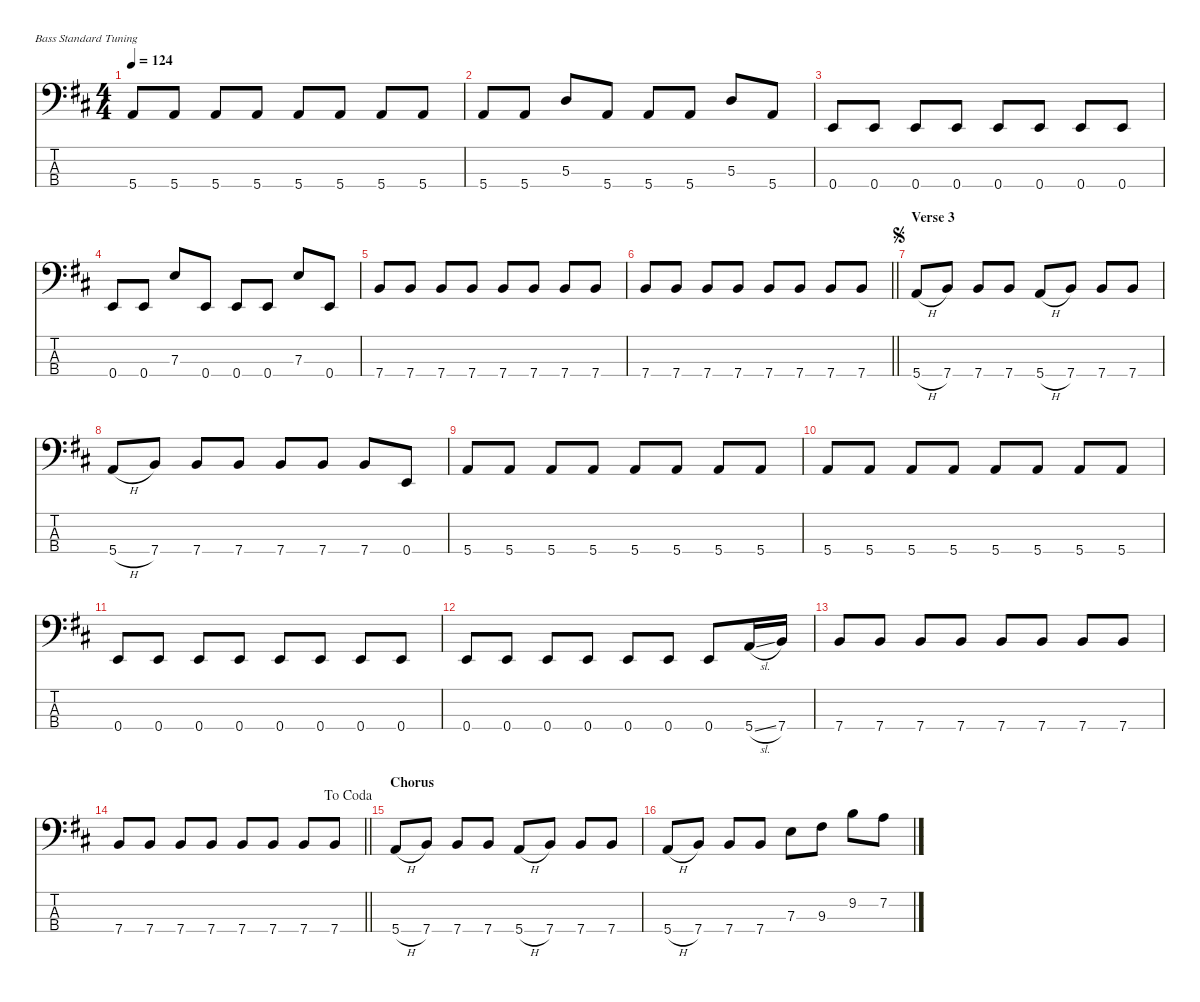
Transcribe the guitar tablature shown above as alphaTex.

\hideDynamics
\bracketExtendMode nobrackets
\singleTrackTrackNamePolicy hidden
\multiTrackTrackNamePolicy hidden
\otherSystemsTrackNameOrientation horizontal
\track ("Bass" "E-Bass") {instrument electricbasspick}
\staff {score tabs}
\tuning (G2 D2 A1 E1)
\ts (4 4)
\tempo 124
\clef f4
\ks bminor
5.4{acc forcenatural}.8{dy f beam Up} 5.4{acc forcenatural}.8{beam Up} 5.4{acc forcenatural}.8{beam Up} 5.4{acc forcenatural}.8{beam Up} 5.4{acc forcenatural}.8{beam Up} 5.4{acc forcenatural}.8{beam Up} 5.4{acc forcenatural}.8{beam Up} 5.4{acc forcenatural}.8{beam Up} |
5.4{acc forcenatural}.8{beam Up} 5.4{acc forcenatural}.8{beam Up} 5.3{acc forcenatural}.8{beam Up} 5.4{acc forcenatural}.8{beam Up} 5.4{acc forcenatural}.8{beam Up} 5.4{acc forcenatural}.8{beam Up} 5.3{acc forcenatural}.8{beam Up} 5.4{acc forcenatural}.8{beam Up} |
0.4{acc forcenatural}.8{beam Up} 0.4{acc forcenatural}.8{beam Up} 0.4{acc forcenatural}.8{beam Up} 0.4{acc forcenatural}.8{beam Up} 0.4{acc forcenatural}.8{beam Up} 0.4{acc forcenatural}.8{beam Up} 0.4{acc forcenatural}.8{beam Up} 0.4{acc forcenatural}.8{beam Up} |
0.4{acc forcenatural}.8{beam Up} 0.4{acc forcenatural}.8{beam Up} 7.3{acc forcenatural}.8{beam Up} 0.4{acc forcenatural}.8{beam Up} 0.4{acc forcenatural}.8{beam Up} 0.4{acc forcenatural}.8{beam Up} 7.3{acc forcenatural}.8{beam Up} 0.4{acc forcenatural}.8{beam Up} |
7.4{acc forcenatural}.8{beam Up} 7.4{acc forcenatural}.8{beam Up} 7.4{acc forcenatural}.8{beam Up} 7.4{acc forcenatural}.8{beam Up} 7.4{acc forcenatural}.8{beam Up} 7.4{acc forcenatural}.8{beam Up} 7.4{acc forcenatural}.8{beam Up} 7.4{acc forcenatural}.8{beam Up} |
\barLineRight lightlight
7.4{acc forcenatural}.8{beam Up} 7.4{acc forcenatural}.8{beam Up} 7.4{acc forcenatural}.8{beam Up} 7.4{acc forcenatural}.8{beam Up} 7.4{acc forcenatural}.8{beam Up} 7.4{acc forcenatural}.8{beam Up} 7.4{acc forcenatural}.8{beam Up} 7.4{acc forcenatural}.8{beam Up} |
\section ("" "Verse 3")
\jump segno
5.4{h acc forcenatural}.8{beam Up} 7.4{acc forcenatural}.8{beam Up} 7.4{acc forcenatural}.8{beam Up} 7.4{acc forcenatural}.8{beam Up} 5.4{h acc forcenatural}.8{beam Up} 7.4{acc forcenatural}.8{beam Up} 7.4{acc forcenatural}.8{beam Up} 7.4{acc forcenatural}.8{beam Up} |
5.4{h acc forcenatural}.8{beam Up} 7.4{acc forcenatural}.8{beam Up} 7.4{acc forcenatural}.8{beam Up} 7.4{acc forcenatural}.8{beam Up} 7.4{acc forcenatural}.8{beam Up} 7.4{acc forcenatural}.8{beam Up} 7.4{acc forcenatural}.8{beam Up} 0.4{acc forcenatural}.8{beam Up} |
5.4{acc forcenatural}.8{beam Up} 5.4{acc forcenatural}.8{beam Up} 5.4{acc forcenatural}.8{beam Up} 5.4{acc forcenatural}.8{beam Up} 5.4{acc forcenatural}.8{beam Up} 5.4{acc forcenatural}.8{beam Up} 5.4{acc forcenatural}.8{beam Up} 5.4{acc forcenatural}.8{beam Up} |
5.4{acc forcenatural}.8{beam Up} 5.4{acc forcenatural}.8{beam Up} 5.4{acc forcenatural}.8{beam Up} 5.4{acc forcenatural}.8{beam Up} 5.4{acc forcenatural}.8{beam Up} 5.4{acc forcenatural}.8{beam Up} 5.4{acc forcenatural}.8{beam Up} 5.4{acc forcenatural}.8{beam Up} |
0.4{acc forcenatural}.8{beam Up} 0.4{acc forcenatural}.8{beam Up} 0.4{acc forcenatural}.8{beam Up} 0.4{acc forcenatural}.8{beam Up} 0.4{acc forcenatural}.8{beam Up} 0.4{acc forcenatural}.8{beam Up} 0.4{acc forcenatural}.8{beam Up} 0.4{acc forcenatural}.8{beam Up} |
0.4{acc forcenatural}.8{beam Up} 0.4{acc forcenatural}.8{beam Up} 0.4{acc forcenatural}.8{beam Up} 0.4{acc forcenatural}.8{beam Up} 0.4{acc forcenatural}.8{beam Up} 0.4{acc forcenatural}.8{beam Up} 0.4{acc forcenatural}.8{beam Up} 5.4{sl acc forcenatural}.16{beam Up} 7.4{acc forcenatural}.16{beam Up} |
7.4{acc forcenatural}.8{beam Up} 7.4{acc forcenatural}.8{beam Up} 7.4{acc forcenatural}.8{beam Up} 7.4{acc forcenatural}.8{beam Up} 7.4{acc forcenatural}.8{beam Up} 7.4{acc forcenatural}.8{beam Up} 7.4{acc forcenatural}.8{beam Up} 7.4{acc forcenatural}.8{beam Up} |
\jump dacoda
\barLineRight lightlight
7.4{acc forcenatural}.8{beam Up} 7.4{acc forcenatural}.8{beam Up} 7.4{acc forcenatural}.8{beam Up} 7.4{acc forcenatural}.8{beam Up} 7.4{acc forcenatural}.8{beam Up} 7.4{acc forcenatural}.8{beam Up} 7.4{acc forcenatural}.8{beam Up} 7.4{acc forcenatural}.8{beam Up} |
\section ("" "Chorus")
5.4{h acc forcenatural}.8{beam Up} 7.4{acc forcenatural}.8{beam Up} 7.4{acc forcenatural}.8{beam Up} 7.4{acc forcenatural}.8{beam Up} 5.4{h acc forcenatural}.8{beam Up} 7.4{acc forcenatural}.8{beam Up} 7.4{acc forcenatural}.8{beam Up} 7.4{acc forcenatural}.8{beam Up} |
5.4{h acc forcenatural}.8{beam Up} 7.4{acc forcenatural}.8{beam Up} 7.4{acc forcenatural}.8{beam Up} 7.4{acc forcenatural}.8{beam Up} 7.3{acc forcenatural}.8{beam Down} 9.3{acc #}.8{beam Down} 9.2{acc forcenatural}.8{beam Down} 7.2{acc forcenatural}.8{beam Down}
